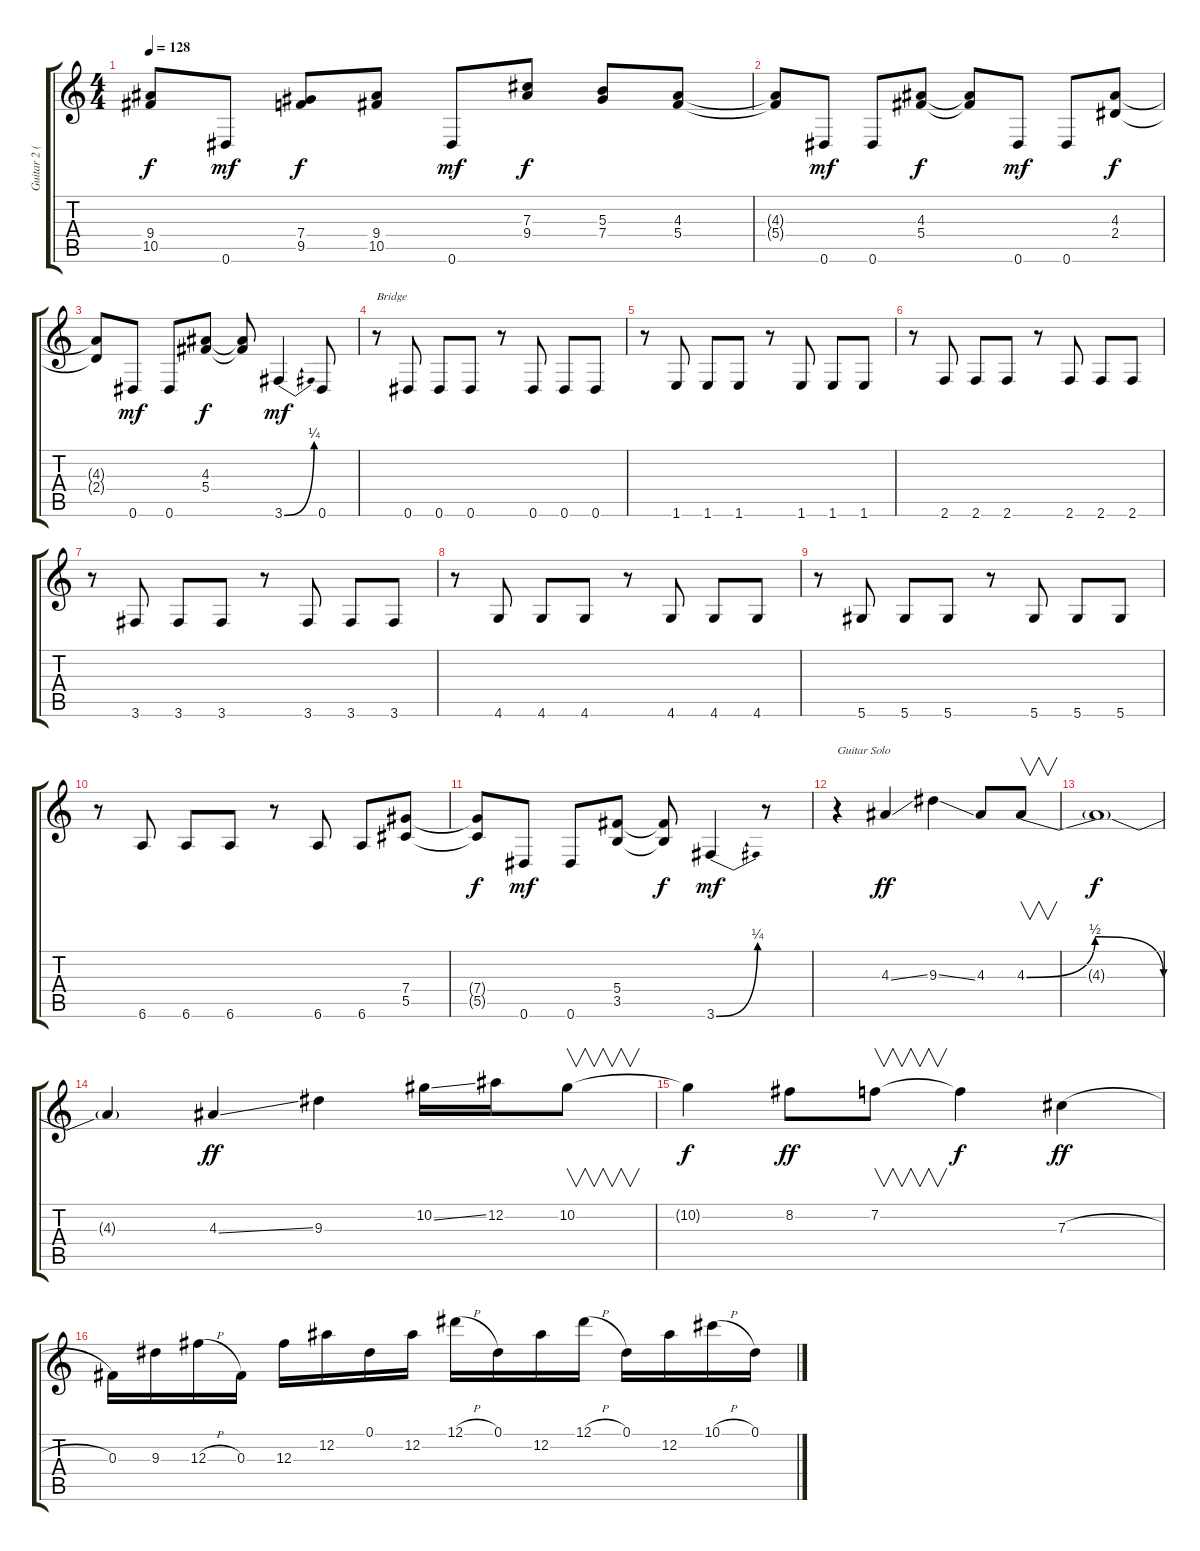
\track ("Guitar 2 (Marty Friedman)" "Guitar 2 (") {instrument distortionguitar}
\staff {score tabs}
\tuning (Eb4 Bb3 Gb3 Db3 Ab2 Eb2) {hide}
\ts (4 4)
\tempo 128
\clef g2
\ks c
(9.4 10.5).8{dy f} 0.6.8{dy mf} (7.4 9.5).8{dy f} (9.4 10.5).8 0.6.8{dy mf} (7.3 9.4).8{dy f} (5.3 7.4).8 (4.3 5.4).8 |
(4.3{t} 5.4{t}).8 0.6.8{dy mf} 0.6.8 (4.3 5.4).8{dy f} (4.3{t} 5.4{t}).8 0.6.8{dy mf} 0.6.8 (4.3 2.4).8{dy f} |
(4.3{t} 2.4{t}).8 0.6.8{dy mf} 0.6.8 (4.3 5.4).8{dy f} (4.3{t} 5.4{t}).8 3.6{be (bend 0 0 60 1)}.4{dy mf} 0.6.8 |
r.8{txt "Bridge"} 0.6.8 0.6.8 0.6.8 r.8 0.6.8 0.6.8 0.6.8 |
r.8 1.6.8 1.6.8 1.6.8 r.8 1.6.8 1.6.8 1.6.8 |
r.8 2.6.8 2.6.8 2.6.8 r.8 2.6.8 2.6.8 2.6.8 |
r.8 3.6.8 3.6.8 3.6.8 r.8 3.6.8 3.6.8 3.6.8 |
r.8 4.6.8 4.6.8 4.6.8 r.8 4.6.8 4.6.8 4.6.8 |
r.8 5.6.8 5.6.8 5.6.8 r.8 5.6.8 5.6.8 5.6.8 |
r.8 6.6.8 6.6.8 6.6.8 r.8 6.6.8 6.6.8 (7.4 5.5).8 |
(7.4{t} 5.5{t}).8{dy f} 0.6.8{dy mf} 0.6.8 (5.4 3.5).8 (5.4{t} 3.5{t}).8{dy f} 3.6{be (bend 0 0 60 1)}.4{dy mf} r.8 |
r.4{txt "Guitar Solo"} 4.3{ss}.4{dy ff} 9.3{ss}.4 4.3.8 4.3{be (bendrelease 0 0 15 2 30 2 60 0)}.8{v} |
4.3{t}.1{dy f} |
4.3{t}.4 4.3{ss}.4{dy ff} 9.3.4 10.2{ss}.16 12.2.16 10.2.8{v} |
10.2{t}.4{dy f} 8.2.8{dy ff} 7.2.8{v} 7.2{t}.4{dy f} 7.3{h}.4{dy ff} |
0.3.16 9.3.16 12.3{h}.16 0.3.16 12.3.16 12.2.16 0.1.16 12.2.16 12.1{h}.16 0.1.16 12.2.16 12.1{h}.16 0.1.16 12.2.16 10.1{h}.16 0.1.16
